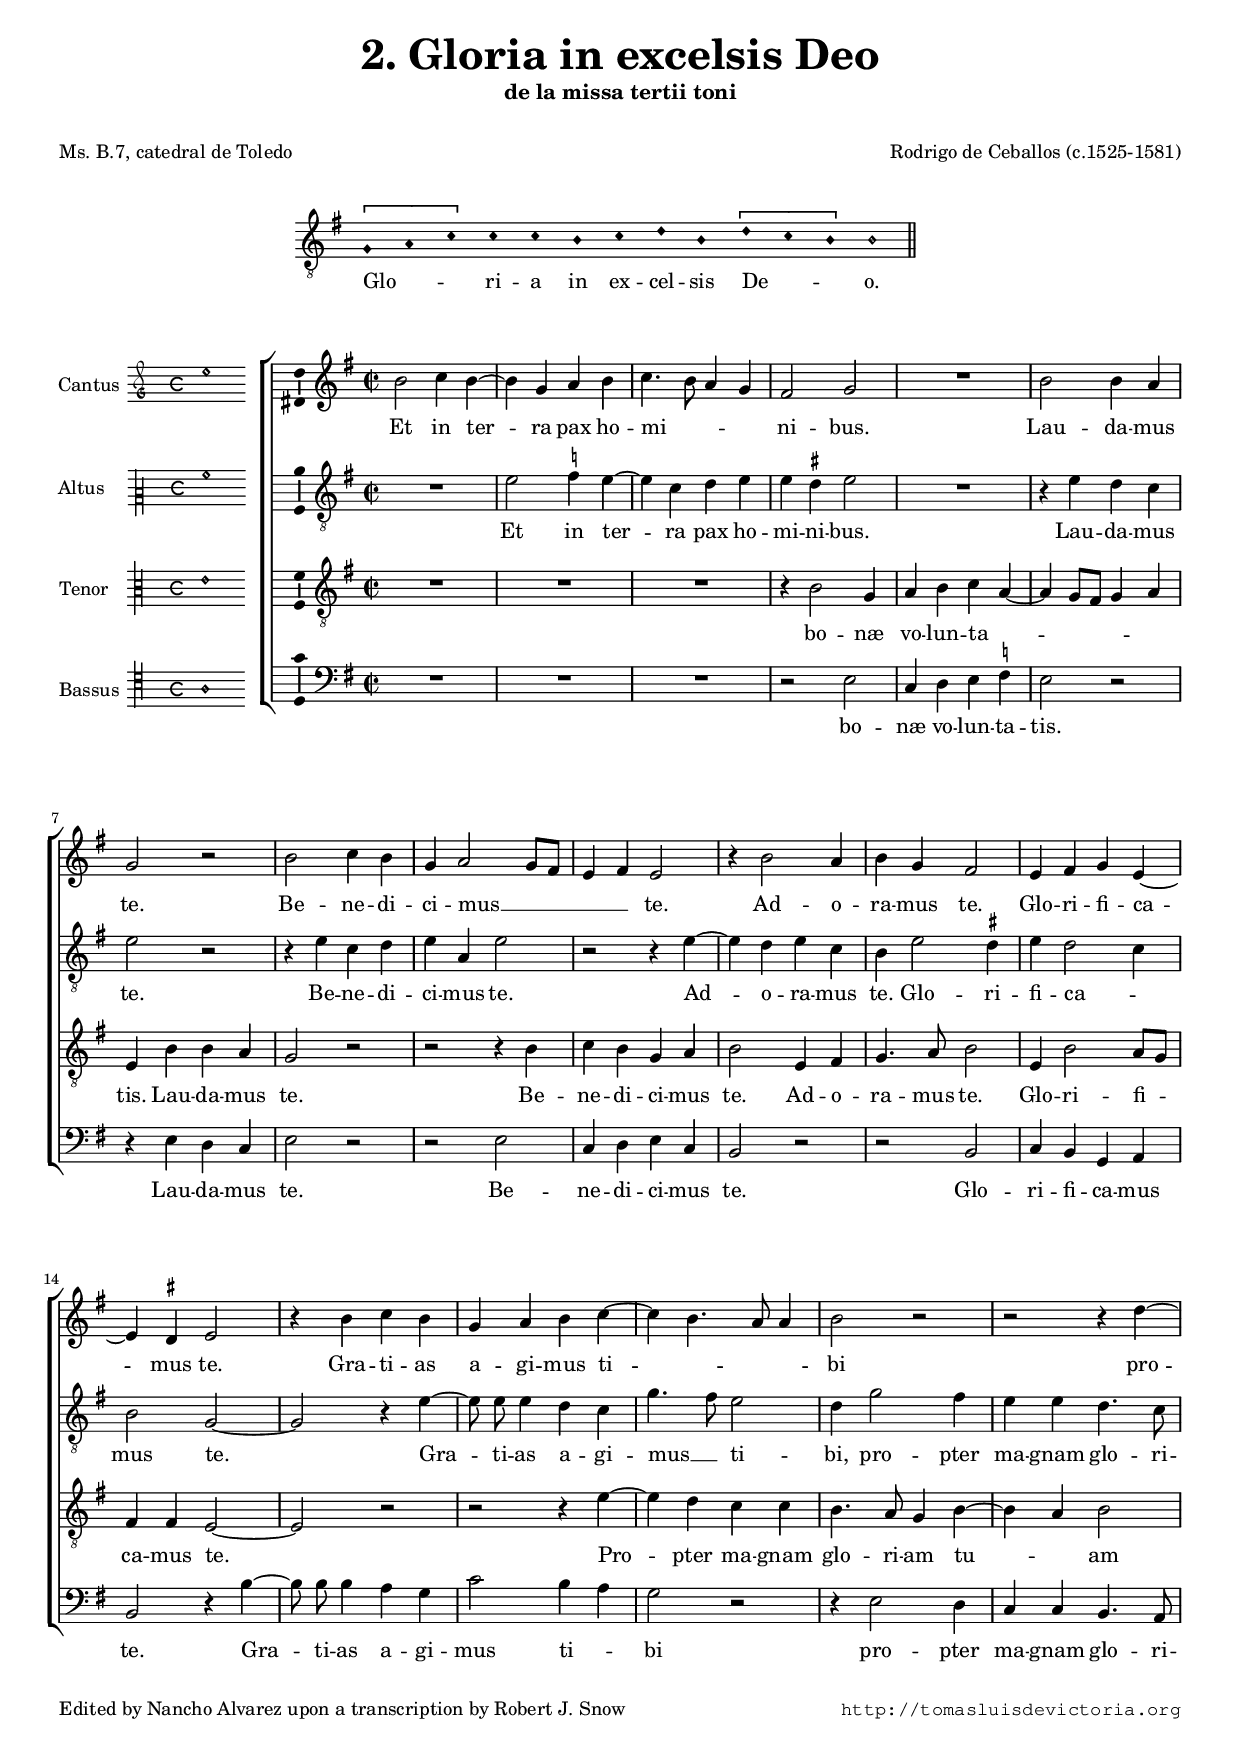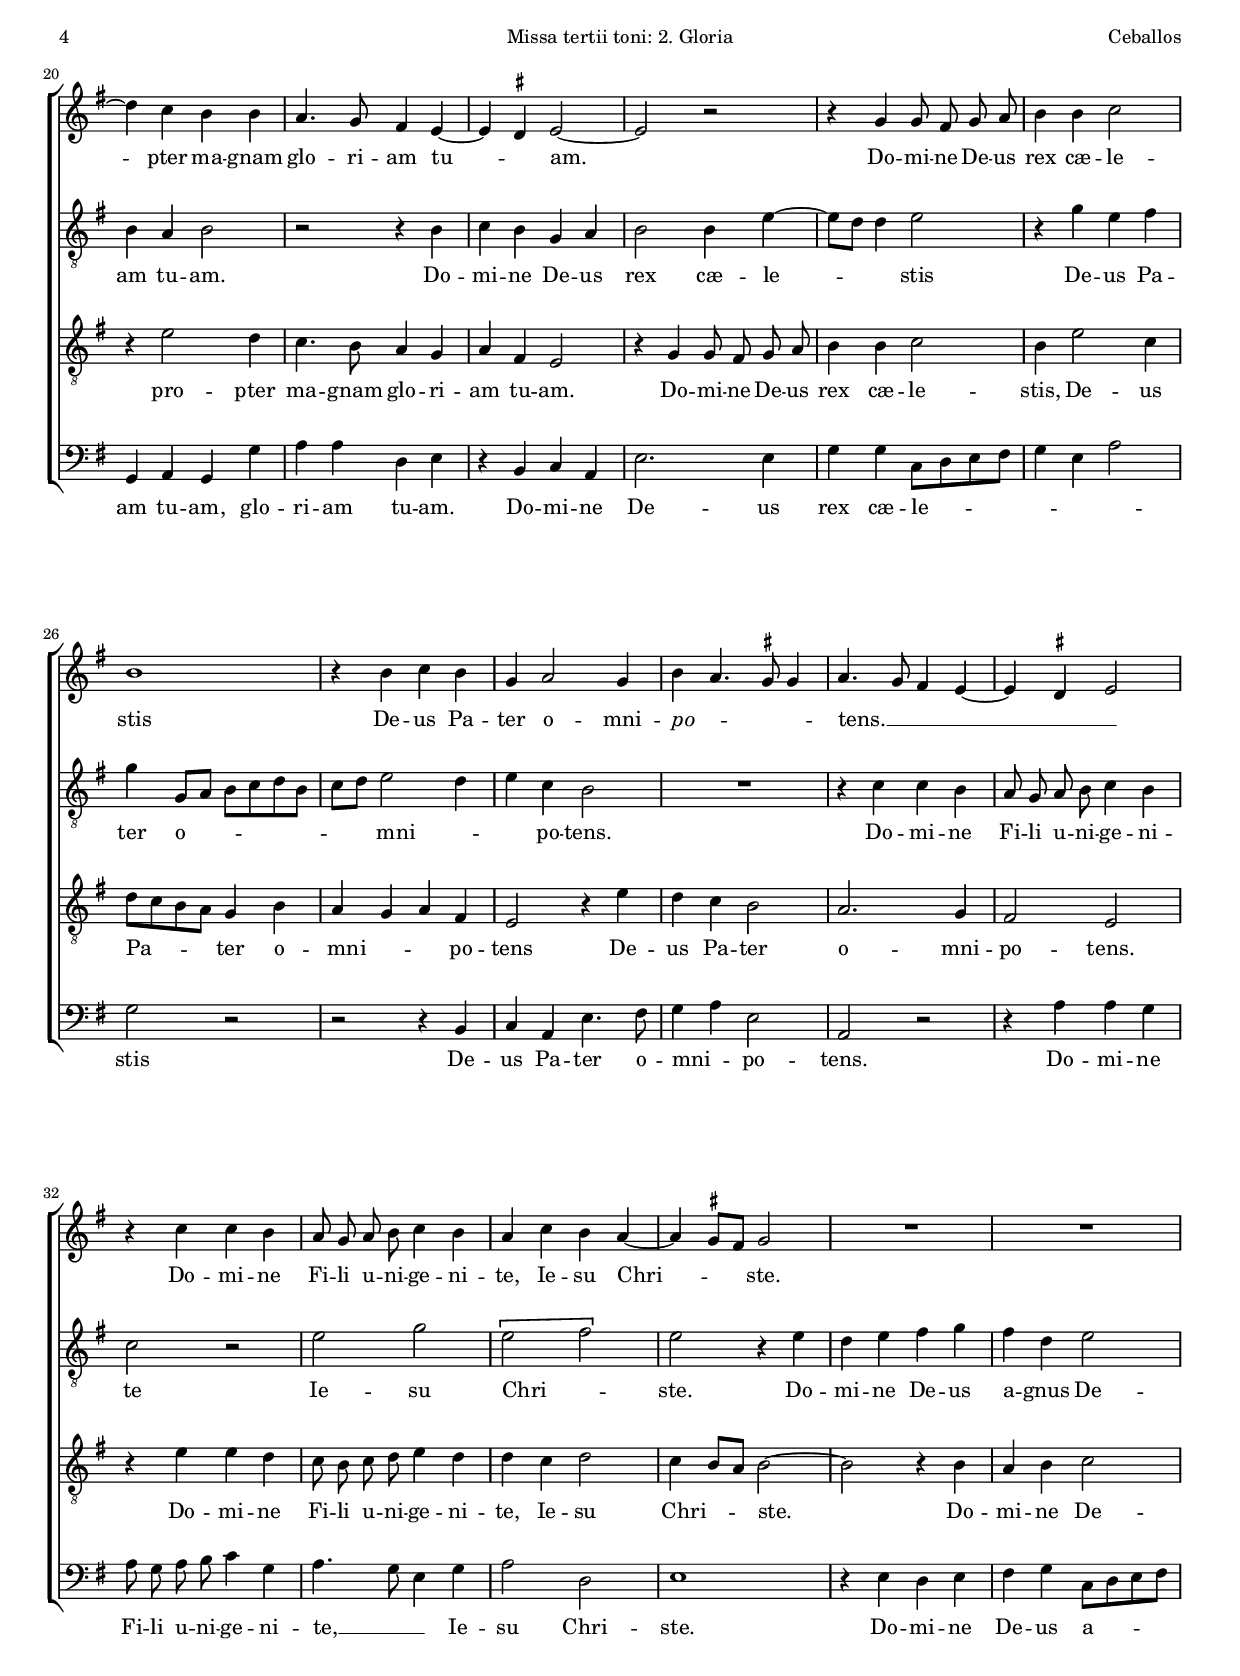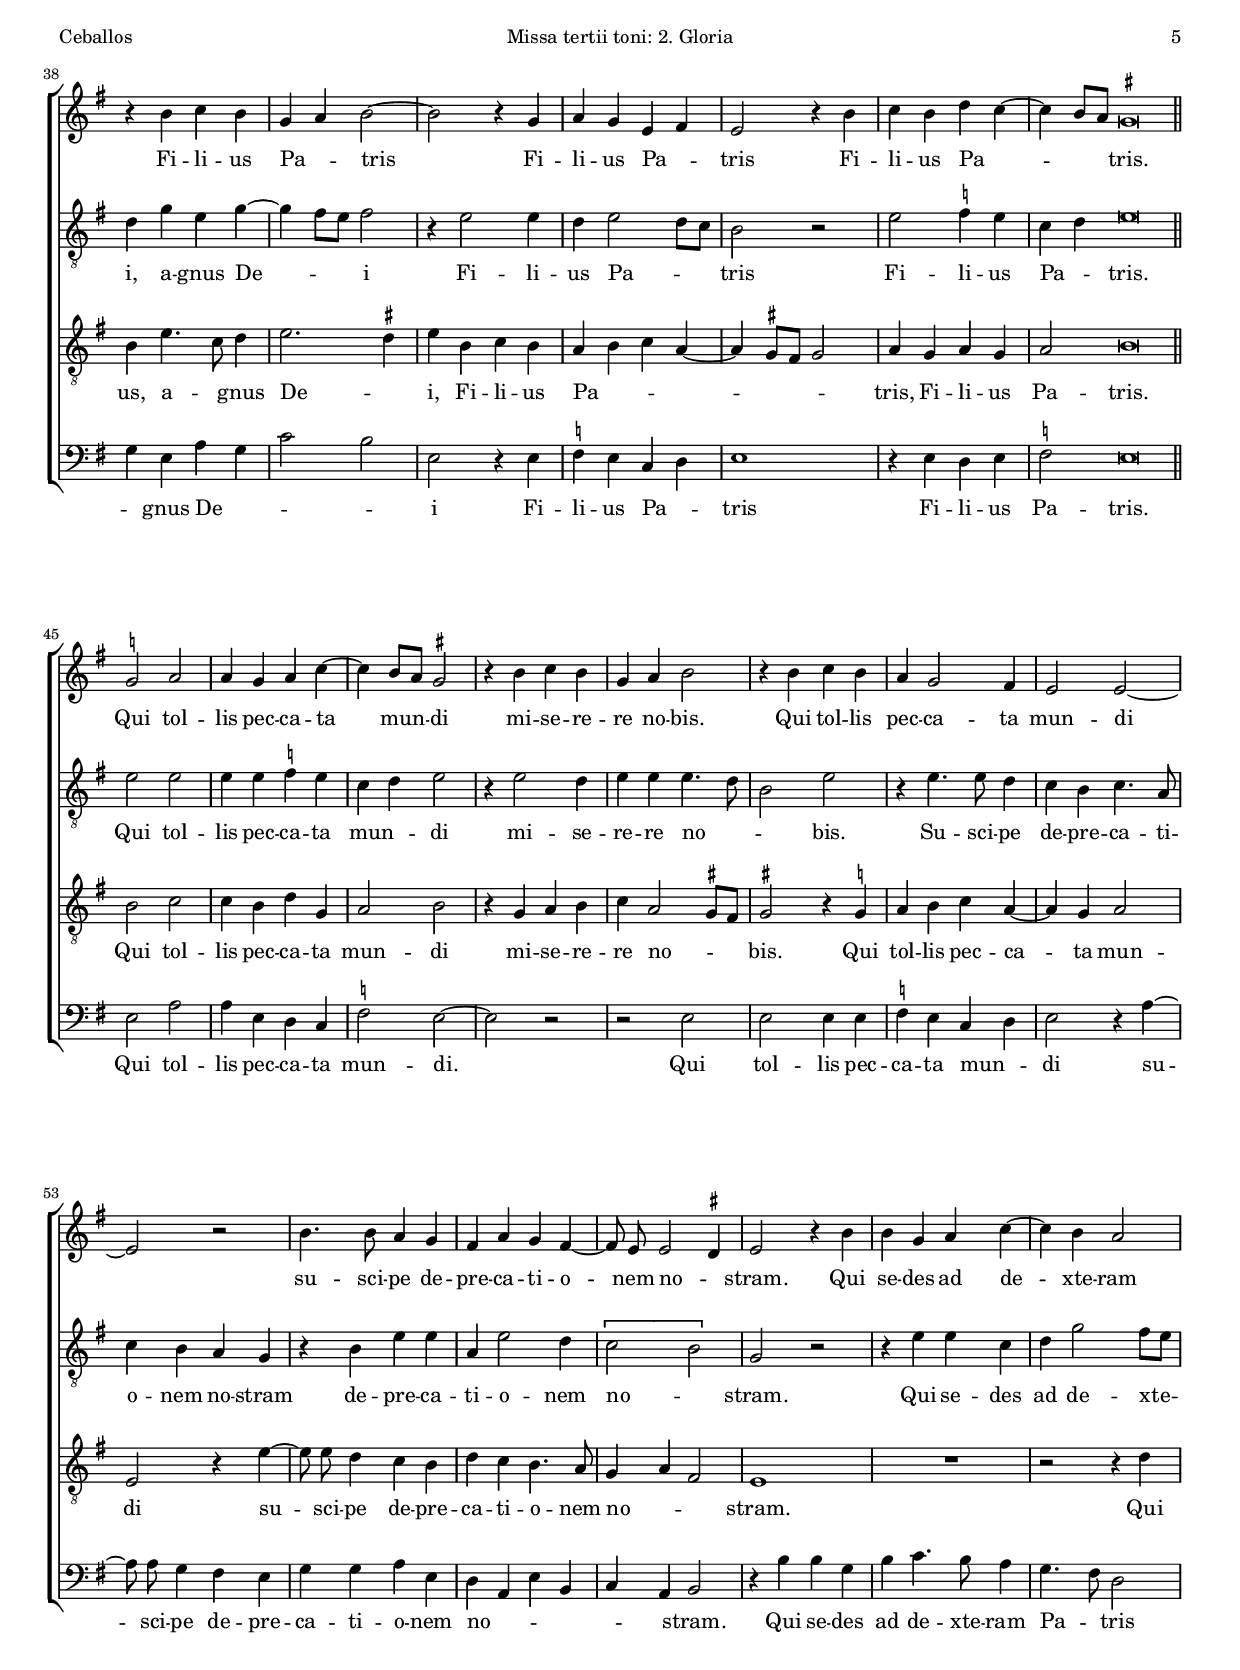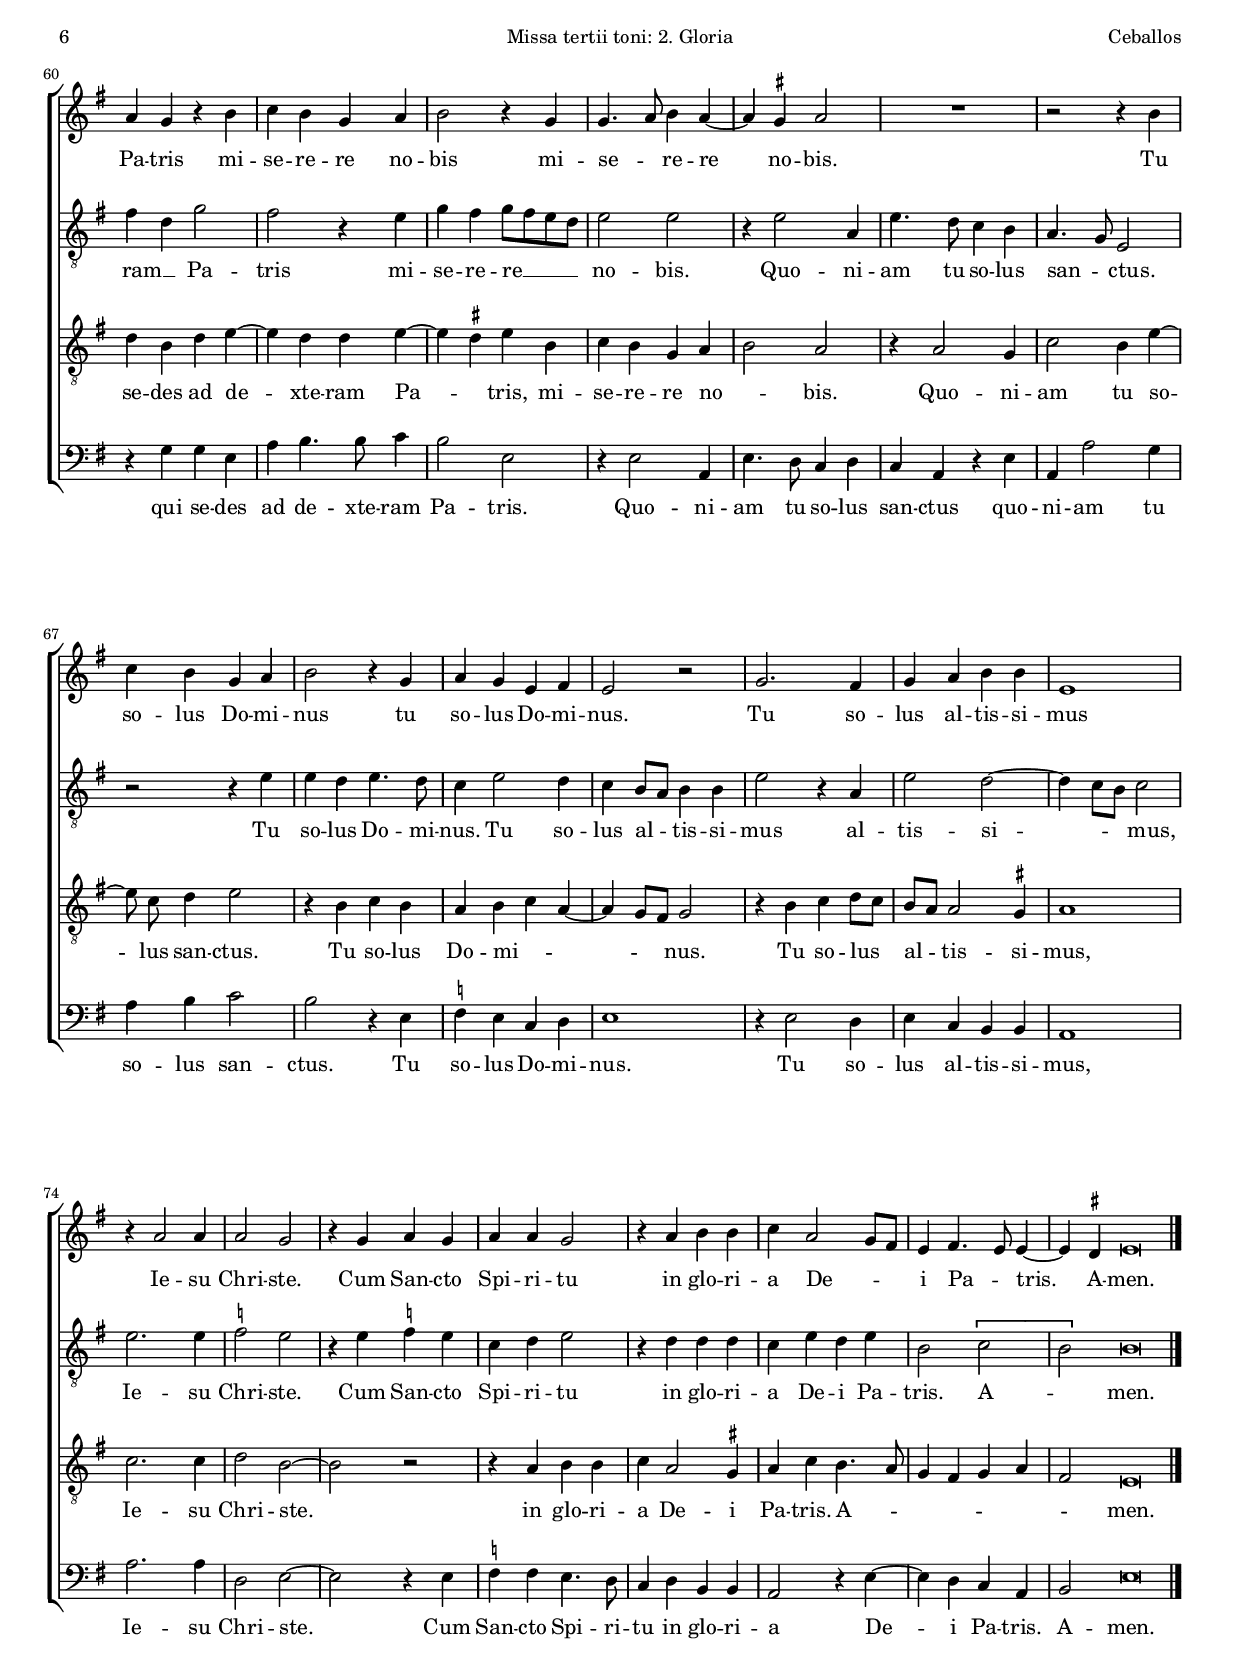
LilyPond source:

\version "2.18.0"

#(set-default-paper-size "a4")
#(set-global-staff-size 16.4)
#(ly:set-option 'point-and-click #f)
%mobile -s15.0 -i3.2

italicas=\override LyricText.font-shape = #'italic
rectas=\override LyricText.font-shape = #'upright
ss=\once \set suggestAccidentals = ##t
incipitwidth = 20
mtempo={\tempo 4 = 100}
mtempob={\tempo 4 = 50}
mt=#(define-music-function (parser location offset) (number?) ; move lyric text
      #{ \once \override LyricText.X-offset = -$offset #})

htitle="Missa tertii toni: 2. Gloria"
hcomposer="Ceballos"

\header {
	title=\markup{\fontsize #3 "2. Gloria in excelsis Deo"}
	subtitle="de la missa tertii toni"
	subsubtitle=\markup{\null \vspace #1 }
	composer="Rodrigo de Ceballos (c.1525-1581)"
        pdfauthor=\composer
	%opus="(-)"
	poet=\markup{"Ms. B.7, catedral de Toledo"} % hay otra copia (sin texto?) en el ms 975 del archivo Manuel de Falla de Granada
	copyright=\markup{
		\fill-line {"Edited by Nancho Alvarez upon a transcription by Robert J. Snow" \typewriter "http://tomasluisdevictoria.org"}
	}
%	tagline=""
}

\markup{\null \vspace #1 } %notablet

\score {\transpose c' g {
<<
         \new Voice = "canto" {
                 %\set Staff.instrumentName=""
                 \override Staff.TimeSignature.stencil = ##f
                 \override Stem.transparent = ##t
                 \set Score.timing = ##f
                 \override NoteHead.style = #'neomensural         
                 \clef "G_8" 
                 \key c \major
                 \[c'4 d' f'\] f' f' e' f' g' e' \[g' f' e'\] e'2*1/2
                 \bar "||"
         }
         \new Lyrics \lyricsto "canto" {
                Glo -- _ _ ri -- a in ex -- cel -- sis De -- _ _ o.
         }
>>
        }%transpose

\layout {
        \override LigatureBracket.padding = #1
        line-width=14.5\cm 
        indent=4.0\cm
        ragged-right = ##f
                %tablet line-width=12\cm
                %tablet indent=4\cm
}
}


global={\key c \major \time 2/2 \skip 1*44 \bar "||" \break
        \skip 1*37 \bar "|."
}


cantus=\relative c''{
	e2 f4 e ~
	e c d e
	f4. e8 d4 c
	b2 c
	R1
	e2 e4 d
	c2 r
	e2 f4 e
	c4 d2 c8 b
	a4 b a2
	r4 e'2 d4
	e c b2
	a4 b c a ~
	a \ss gis4 a2
	r4 e' f e
	c d e f ~
	f e4. d8 d4
	e2 r
	r2 r4 g ~
	g f e e
	d4. c8 b4 a ~
	a \ss gis a2 ~
	a r
	r4 c c8 \noBeam b \noBeam c \noBeam d
	e4 e f2
	e1
	r4 e f e
	c d2 c4
	e d4. \ss cis8 cis4
	d4. c8 b4 a ~
	a \ss gis a2
	r4 f' f e
	d8 \noBeam c \noBeam d \noBeam e f4 e
	d4 f e d ~
	d \ss cis8 b cis2
	R1*2
	r4 e f e
	c d e2 ~
	e r4 c
	d c a b % Snow \ss bes
	a2 r4 e'
	f e g f4 ~
	f e8 d \mtempob \ss cis\breve*1/4 \mtempo
	\ss c!2 d
	d4 c d f ~
	f e8 d \ss cis2
	r4 e f e
	c d e2
	r4 e f e
	d4 c2 b4
	a2 a ~
	a r
	e'4. e8 d4 c
	b d c b ~
	b8 \noBeam a a2 \ss gis4
	a2 r4 e'
	e c d f ~
	f e d2
	d4 c r e
	f e c d
	e2 r4 c
	c4. d8 e4 d ~
	d \ss cis d2
	R1
	r2 r4 e
	f e c d
	e2 r4 c
	d c a b % Snow \ss bes
	a2 r
	c2. b4
	c4 d e e
	a,1
	r4 d2 d4
	d2 c
	r4 c d c
	d d c2
	r4 d e e
	f4 d2 c8 b
	a4 b4. a8 a4 ~
	a \ss gis \mtempob a\breve*1/4
}

altus=\relative c''{
	R1
	a2 \ss bes4 a ~ 
	a4 f g a
	a \ss gis a2
	R1
	r4 a g f
	a2 r
	r4 a f g
	a4 d, a'2
	r2 r4 a ~
	a g a f
	e a2 \ss gis4
	a4 g2 f4
	e2 c ~
	c r4 a' ~
	a8 \noBeam a a4 g f
	c'4. b8 a2
	g4 c2 b4
	a a g4. f8
	e4 d e2
	r2 r4 e
	f e c d
	e2 e4 a ~
	a8 g g4 a2
	r4 c a b
	c c,8 d e f g e
	f g a2 g4
	a f e2
	R1
	r4 f f e
	d8 \noBeam c \noBeam d \noBeam e f4 e
	f2 r
	a2 c
	\[a b\]
	a2 r4 a
	g a b c
	b g a2
	g4 c a c ~
	c b8 a b2
	r4 a2 a4
	g a2 g8 f
	e2 r
	a2 \ss bes4 a
	f g a\breve*1/4
	a2 a
	a4 a \ss bes a
	f g a2
	r4 a2 g4
	a a a4. g8
	e2 a
	r4 a4. a8 g4
	f e f4. d8
	f4 e d c
	r4 e a a
	d,4 a'2 g4
	\[f2 e\]
	c2 r
	r4 a' a f
	g c2 b8 a
	b4 g c2
	b r4 a
	c b c8 b a g
	a2 a
	r4 a2 d,4
	a'4. g8 f4 e
	d4. c8 a2
	r2 r4 a'
	a g a4. g8
	f4 a2 g4
	f4 e8 d e4 e
	a2 r4 d,
	a'2 g ~
	g4 f8 e f2
	a2. a4
	\ss bes2 a
	r4 a \ss bes a
	f g a2
	r4 g g g
	f4 a g a
	e2 \[f
	e\] e\breve*1/4
}

tenor=\relative c'{
	R1*3
	r4 e2 c4
	d e f d ~
	d c8 b c4 d
	a e' e d
	c2 r
	r2 r4 e
	f e c d
	e2 a,4 b
	c4. d8 e2
	a,4 e'2 d8 c
	b4 b a2 ~
	a r
	r r4 a' ~
	a g f f
	e4. d8 c4 e ~
	e d e2
	r4 a2 g4
	f4. e8 d4 c
	d4 b a2
	r4 c c8 \noBeam b \noBeam c \noBeam d
	e4 e f2
	e4 a2 f4
	g8 f e d c4 e
	d4 c d b
	a2 r4 a'
	g f e2
	d2. c4
	b2 a
	r4 a' a g
	f8 \noBeam e \noBeam f \noBeam g a4 g
	g f g2
	f4 e8 d e2 ~
	e2 r4 e
	d e f2
	e4 a4. f8 g4
	a2. \ss gis4
	a4 e f e
	d e f d ~
	d \ss cis8 b cis2
	d4 c d c
	d2 e\breve*1/4
	e2 f
	f4 e g c,
	d2 e
	r4 c d e
	f d2 \ss cis8 b
	\ss cis2 r4 \ss c % Snow no indica becuadro
	d4 e f d ~
	d c d2
	a r4 a' ~
	a8 \noBeam a g4 f e
	g f e4. d8
	c4 d b2
	a1
	R1
	r2 r4 g'
	g e g a ~
	a g g a ~
	a \ss gis a e
	f e c d
	e2 d
	r4 d2 c4
	f2 e4 a ~
	a8 \noBeam f8 g4 a2
	r4 e f e
	d e f d ~
	d c8 b c2
	r4 e f g8 f
	e d d2 \ss cis4
	d1
	f2. f4
	g2 e ~
	e r
	r4 d e e
	f4 d2 \ss cis4
	d4 f e4. d8
	c4 b c d
	b2 a\breve*1/4
}

bassus=\relative c'{
	R1*3
	r2 a
	f4 g a \ss bes
	a2 r
	r4 a g f
	a2 r
	r a
	f4 g a f
	e2 r
	r e
	f4 e c d
	e2 r4 e' ~
	e8 \noBeam e e4 d c
	f2 e4 d
	c2 r
	r4 a2 g4
	f f e4. d8
	c4 d c c'
	d d g, a
	r4 e f d
	a'2. a4
	c4 c f,8 g a b
	c4 a d2
	c r
	r2 r4 e,
	f d a'4. b8
	c4 d a2
	d,2 r
	r4 d' d c
	d8 \noBeam c \noBeam d \noBeam e f4 c
	d4. c8 a4 c
	d2 g,
	a1
	r4 a g a
	b c f,8 g a b
	c4 a d c
	f2 e
	a, r4 a
	\ss bes a f g
	a1
	r4 a g a
	\ss bes2 a\breve*1/4
	a2 d
	d4 a g f
	\ss bes2 a ~
	a r
	r a
	a a4 a
	\ss bes4 a f g
	a2 r4 d ~
	d8 \noBeam d c4 b a
	c4 c d a
	g d a' e
	f d e2
	r4 e' e c
	e f4. e8 d4
	c4. b8 g2
	r4 c c a
	d e4. e8 f4
	e2 a,
	r4 a2 d,4
	a'4. g8 f4 g
	f d r a'
	d, d'2 c4
	d e f2
	e r4 a,
	\ss bes a f g
	a1
	r4 a2 g4
	a4 f e e
	d1
	d'2. d4
	g,2 a ~
	a r4 a
	\ss bes bes a4. g8
	f4 g e e 
	d2 r4 a' ~
	a g f d
	e2 a\breve*1/4
}

textocantus=\lyricmode{
Et in ter -- ra pax ho -- mi -- _ _ _ ni -- bus.
Lau -- da -- mus te.
Be -- ne -- di -- ci -- mus __ _ _ _ _ te.
Ad -- o -- ra -- mus te.
Glo -- ri -- fi -- ca -- mus te.
Gra -- ti -- as a -- gi -- mus ti -- _ _ _ bi
\mt #1 pro -- pter ma -- gnam glo -- ri -- am tu -- _ am.
Do -- mi -- ne De -- us rex cæ -- le -- stis
De -- us Pa -- ter o -- mni -- \italicas po -- _ _ _ \rectas tens. __ _ _ _ _ _ % mni -- _ _ _ pot -- ens. __ 
Do -- mi -- ne Fi -- li u -- ni -- ge -- ni -- te,
Ie -- su Chri -- _ _ ste.
Fi -- li -- us Pa -- _ tris
Fi -- li -- us Pa -- _ tris
Fi -- li -- us Pa -- _ _ _ tris.
Qui tol -- lis pec -- ca -- ta \mt #1 mun -- _ di
mi -- se -- re -- re no -- bis.
Qui tol -- lis pec -- ca -- ta mun -- di
su -- sci -- pe de -- pre -- ca -- ti -- o -- nem no -- _ stram.
Qui se -- des ad de -- xte -- ram Pa -- tris
mi -- se -- re -- re no -- bis
mi -- se -- _ re -- re no -- bis.
Tu so -- lus Do -- mi -- nus
tu so -- lus Do -- mi -- nus.
Tu so -- lus al -- tis -- si -- mus
Ie -- su Chri -- ste.
Cum San -- cto Spi -- ri -- tu
in glo -- ri -- a De -- _ _ i Pa -- _ tris. A -- men.
}

textoaltus=\lyricmode{
Et in ter -- ra pax ho -- mi -- ni -- bus.
Lau -- da -- mus te.
Be -- ne -- di -- ci -- mus te.
Ad -- o -- ra -- mus te.
Glo -- ri -- fi -- ca -- _ mus te.
Gra -- ti -- as a -- gi -- mus __ _ ti -- bi,
pro -- pter ma -- gnam glo -- ri -- am tu -- am.
Do -- mi -- ne De -- us rex
cæ -- le -- _ _ stis
De -- us Pa -- ter o -- _ _ _ _ _ _ _ \mt #.5 mni -- _ _ po -- tens.
Do -- mi -- ne Fi -- li u -- ni -- ge -- ni -- te
Ie -- su Chri -- _ ste.
Do -- mi -- ne De -- us a -- gnus De -- i,
a -- gnus De -- _ _ i
Fi -- li -- us Pa -- _ _ tris
Fi -- li -- us Pa -- _ tris.
Qui tol -- lis pec -- ca -- ta \mt #1 mun -- _ di
mi -- se -- re -- re no -- _ _ bis.
Su -- sci -- pe de -- pre -- ca -- ti -- o -- nem no -- stram
de -- pre -- ca -- ti -- o -- nem no -- _ stram.
Qui se -- des ad de -- xte -- _ \mt #.5 ram __ _ Pa -- tris
mi -- se -- re -- re __ _ _ _ no -- bis.
Quo -- ni -- am tu so -- lus san -- _ \mt #1 ctus.
Tu so -- lus Do -- mi -- nus.
Tu so -- lus al -- _ tis -- si -- mus
al -- tis -- si -- _ _ \mt #1 mus,
Ie -- su Chri -- ste.
Cum San -- cto Spi -- ri -- tu 
in glo -- ri -- a De -- i Pa -- tris.
A -- _ men.
}

textotenor=\lyricmode{
bo -- næ vo -- lun -- ta -- _ _ _ _ _ tis.
Lau -- da -- mus te.
Be -- ne -- di -- ci -- mus te.
Ad -- o -- ra -- mus te.
Glo -- ri -- fi -- _ ca -- mus te.
Pro -- pter ma -- gnam glo -- ri -- am tu -- _ am
pro -- pter ma -- gnam glo -- ri -- am tu -- am.
Do -- mi -- ne De -- us
rex cæ -- le -- stis,
De -- us Pa -- _ _ _ ter o -- \mt #.5 mni -- _ _ po -- tens
De -- us Pa -- ter o -- mni -- po -- tens.
Do -- mi -- ne Fi -- li u -- ni -- ge -- ni -- te,
Ie -- su \mt #1 Chri -- _ _ ste.
Do -- mi -- ne De -- us,
a -- _ gnus De -- _ i,
Fi -- li -- us Pa -- _ _ _ _ _ _ tris,
Fi -- li -- us Pa -- tris.
Qui tol -- lis pec -- ca -- ta mun -- di
mi -- se -- re -- re no -- _ _ bis.
Qui tol -- lis pec -- ca -- ta mun -- di
su -- sci -- pe de -- pre -- ca -- ti -- o -- nem no -- _ _ stram.
Qui se -- des ad de -- xte -- ram Pa -- _ tris,
mi -- se -- re -- re no -- _ bis.
Quo -- ni -- am tu so -- lus san -- ctus.
Tu so -- lus Do -- mi -- _ _ _ _ nus.
Tu so -- lus _ al -- _ tis -- si -- mus,
Ie -- su Chri -- ste.
in glo -- ri -- a De -- i Pa -- tris.
A -- _ _ _ _ _ _ men.
}

textobassus=\lyricmode{
bo -- næ vo -- lun -- ta -- tis.
Lau -- da -- mus te.
Be -- ne -- di -- ci -- mus te.
Glo -- ri -- fi -- ca -- mus te.
Gra -- ti -- as a -- gi -- mus ti -- _ bi
pro -- pter ma -- gnam glo -- ri -- am tu -- am,
glo -- ri -- am tu -- am.
Do -- mi -- ne De -- us
rex cæ -- le -- _ _ _ _ _ _ stis
De -- us Pa -- ter o -- mni -- _ po -- tens.
Do -- mi -- ne Fi -- li u -- ni -- ge -- ni -- te, __ _ _ 
Ie -- su Chri -- ste.
Do -- mi -- ne De -- us a -- _ _ _ _ gnus De -- _ _ _ i
Fi -- li -- us Pa -- _ tris
Fi -- li -- us Pa -- tris.
Qui tol -- lis pec -- ca -- ta mun -- di.
Qui tol -- lis pec -- ca -- ta mun -- _ di
su -- sci -- pe de -- pre -- ca -- ti -- o -- nem no -- _ _ _ _ _ stram.
Qui se -- des ad de -- xte -- ram Pa -- _ tris
qui se -- des ad de -- xte -- ram Pa -- tris.
Quo -- ni -- am tu so -- lus san -- ctus
quo -- ni -- am tu so -- lus san -- ctus.
Tu so -- lus Do -- mi -- nus.
Tu so -- lus al -- tis -- si -- mus,
Ie -- su Chri -- ste.
Cum San -- cto Spi -- ri -- tu in glo -- ri -- a
De -- i Pa -- tris. A -- men.
}


incipitcantus=\markup{
	\score{
		{ 
		\set Staff.instrumentName="Cantus "
		\override NoteHead.style = #'neomensural
		\override Staff.TimeSignature.style = #'neomensural
		\cadenzaOn 
		\clef "petrucci-g"
		\key c \major
		\time 4/4
                e''1
		} 

	\layout { line-width=\incipitwidth indent = 0 }
	}
}

incipitaltus=\markup{
	\score{
		{ 
		\set Staff.instrumentName="Altus    "
		\override NoteHead.style = #'neomensural 
		\override Staff.TimeSignature.style = #'neomensural
		\cadenzaOn 
		\clef "petrucci-c2"
		\key c \major
		\time 4/4
               a'1
		} 
	\layout { line-width=\incipitwidth indent = 0 }
	}
}


incipittenor=\markup{
	\score{
		{ 
		\set Staff.instrumentName="Tenor   "
		\override NoteHead.style = #'neomensural 
		\override Staff.TimeSignature.style = #'neomensural
		\cadenzaOn 
		\clef "petrucci-c3"
		\key c \major
		\time 4/4
                e'1
		} 
	\layout { line-width=\incipitwidth indent=0 }
	}
}

incipitbassus=\markup{
	\score{
		{ 
		\set Staff.instrumentName="Bassus "
		\override NoteHead.style = #'neomensural
		\override Staff.TimeSignature.style = #'neomensural
		\cadenzaOn 
		\clef "petrucci-c4"
		\key c \major
		\time 4/4
                a1
		} 
	\layout { line-width=\incipitwidth indent = 0 }
	}
}

%\layout {
%       \context {\Voice
%               \remove Ligature_bracket_engraver
%               \consists Mensural_ligature_engraver
%       }
%       line-width=\incipitwidth
%       indent = 0
%}

\score {\transpose c' g{
\new ChoirStaff<<

	\new Staff <<\global
	\new Voice="v1" {
		\set Staff.instrumentName=\incipitcantus
		\clef "treble"
		\cantus }
	\new Lyrics \lyricsto "v1" {\textocantus }
	>>

	\new Staff <<\global
	\new Voice="v2" {
		\set Staff.instrumentName=\incipitaltus
		\clef "G_8"
		\altus }
	\new Lyrics \lyricsto "v2" {\textoaltus }
	>>
	
	\new Staff <<\global
	\new Voice="v3" {
		\set Staff.instrumentName=\incipittenor
		\clef "G_8"
		\tenor }
	\new Lyrics \lyricsto "v3" {\textotenor }
	>>

	\new Staff <<\global
	\new Voice="v4" {
		\set Staff.instrumentName=\incipitbassus
		\clef "bass"
		\bassus }
	\new Lyrics \lyricsto "v4" {\textobassus }
	>>
	
>>

	} % transpose

\layout{ 
	\context {\Lyrics 
		\override VerticalAxisGroup.staff-affinity = #UP
		\override VerticalAxisGroup.nonstaff-relatedstaff-spacing =
			#'((basic-distance . 0) (minimum-distance . 0) (padding . 1))
		\override LyricText.font-size = #1.2
		\override LyricHyphen.minimum-distance = #0.5
	}
	\context {\Score 
		tempoHideNote = ##t
		\override BarNumber.padding = #2 
	}
	\context {\Voice 
		%melismaBusyProperties = #'()
		%autoBeaming = ##f
	}
	\context {\Staff 
                %\RemoveEmptyStaves
                %\override VerticalAxisGroup.remove-first = ##t
		\override VerticalAxisGroup.staff-staff-spacing =
			#'((basic-distance . 11) (minimum-distance . 0) (padding . 1))
		\consists Ambitus_engraver 
		\override LigatureBracket.padding = #1
	}
}

%\midi { \mtempo }

}


\paper{
	evenHeaderMarkup=\markup  \fill-line { \fromproperty #'page:page-number-string \htitle \hcomposer }
	oddHeaderMarkup= \markup  \fill-line { \on-the-fly #not-first-page \hcomposer \on-the-fly #not-first-page \htitle \on-the-fly #not-first-page \fromproperty #'page:page-number-string }
	%system-count=20
	%page-count = 8
	ragged-last-bottom = ##f
	indent=3.6\cm
	system-system-spacing =
	#'((basic-distance . 20) (minimum-distance . 0) (padding . 5))
	top-system-spacing = % header
	#'((basic-distance . 8) (minimum-distance . 0) (padding . 0))
	last-bottom-spacing = % footer
	#'((basic-distance . 13) (minimum-distance . 0) (padding . 0))
	markup-system-spacing.padding = #1.5

first-page-number=3
}